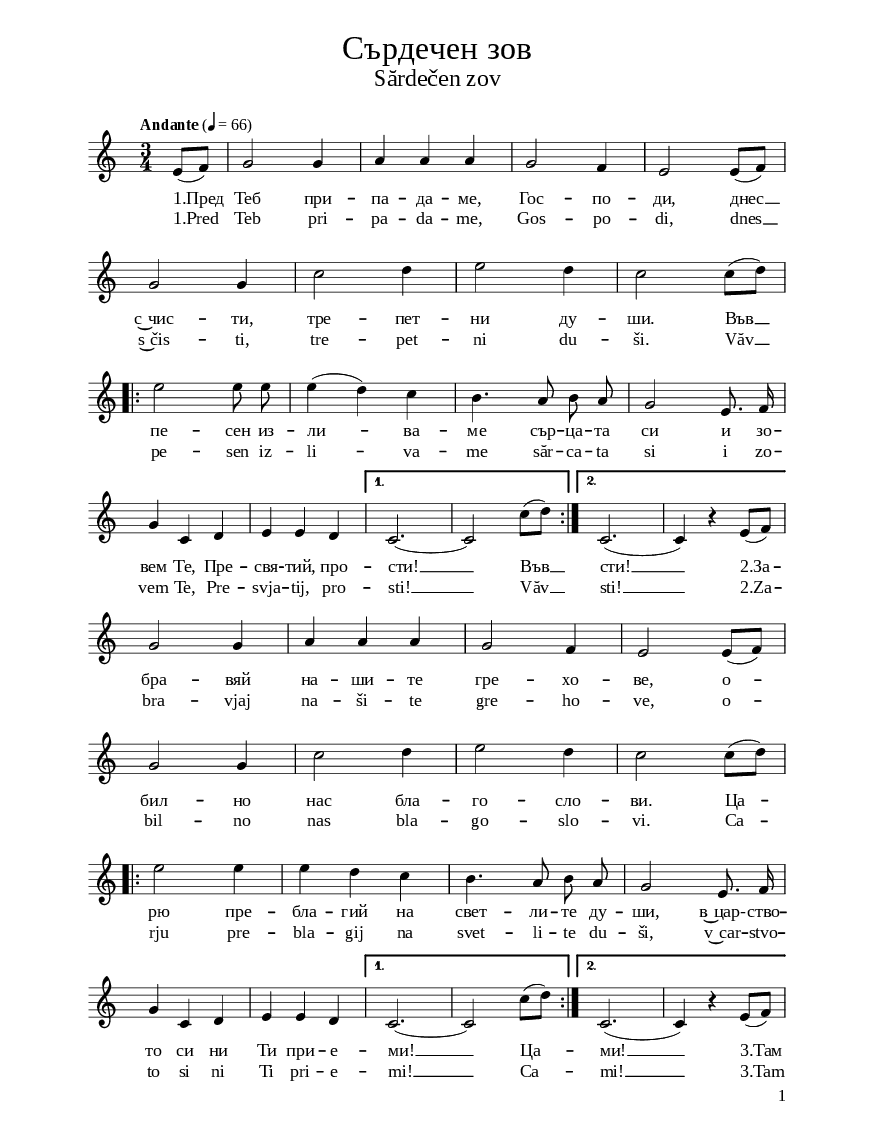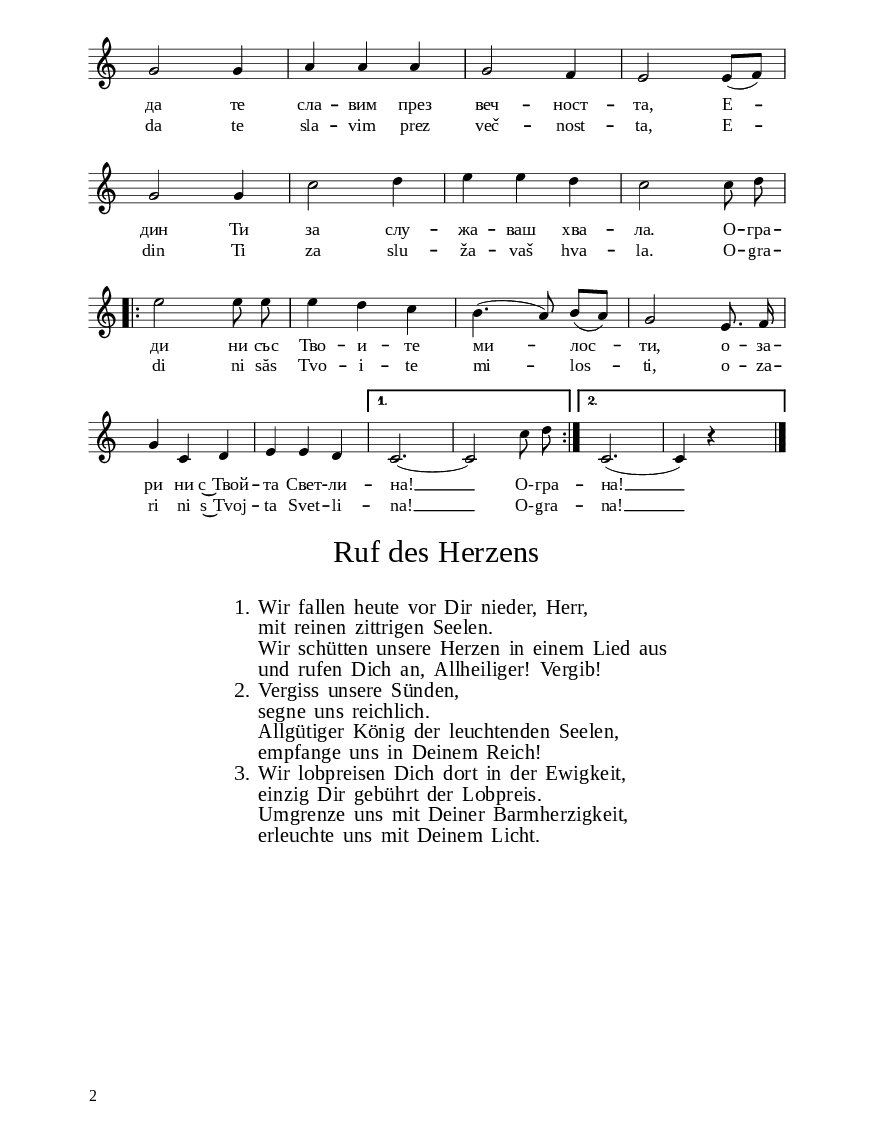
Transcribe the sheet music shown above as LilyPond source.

\version "2.24.1"

% include paper part and global functions
\include "include/globals.ily"

\bookpart {
  \label #'ref039
  \tocItem \markup "Сърдечен зов – Sărdečen zov"
  \include "include/bookpart-paper.ily"
  \score {
    \include "include/score-layout.ily"

    \new Voice \absolute {
      \clef treble
      \key c \major
      \time 3/4
      \tempoFunc "Andante" 4 "66"
      \autoBeamOff
      \partial 4
      e'8 ([f'8]) |  g'2 g'4 |  a'4 a' a' | g'2 f'4 | e'2 e'8 ([ f' ]) | \break

      g'2 g'4 | c''2 d''4 | e''2 d''4 | c''2 c''8 ( [d''8]) | \break

      \repeat volta 2 {
        e''2 e''8 e'' | e''4 ( d'' ) c'' | b'4. a'8   b' a' | g'2 e'8. f'16 | \break
        g'4 c' d' | e' e' d' |
      }
      \alternative {
        { c'2. ~| c'2  \slurSolid c''8 ( [ d'' ] ) |  }

        { c'2.  ( | c'4 ) r4 e'8 ([f'8 ])| \break }
      }

      g'2 g'4 |  a'4 a' a' | g'2 f'4 | e'2 e'8 ([ f' ]) | \break

      g'2 g'4 | c''2 d''4 | e''2 d''4 | c''2 c''8 ( [d''8]) | \break

      \repeat volta 2 {
        e''2 e''4 | e''4 d'' c'' | b'4. a'8  b' a' | g'2 e'8. f'16 | \break
        g'4 c' d' | e' e' d' |
      }

      \alternative {
        { c'2. ~| c'2  c''8 ( [ d'' ] ) |  }
        { c'2. ( | c'4 ) r4 e'8 ([f'8 ])| \break }
      }

      g'2 g'4 |  a'4 a' a' | g'2 f'4 | e'2 e'8 ([ f' ]) | \break

      g'2 g'4 | c''2 d''4 | e''4 e''4 d''4 | c''2 c''8 d''8 | \break

      \repeat volta 2 {
        e''2 e''8  e'' | e''4  d'' c'' | b'4. ( a'8 )  b' ([a']) | g'2 e'8. f'16 | \break
        g'4 c' d' | e' e' d' |
      }
      \alternative {
        { c'2. ~| c'2 c''8  d''   |   }
        { c'2. ( | c'4 ) r4 s4 \bar "|."  | \break }
      }

    }

    \addlyrics {
      "1.Пред" Теб при -- па -- да -- ме, Гос -- по -- ди, днес __
      с~чис -- ти, тре -- пет -- ни  ду -- ши. Във __
      пе -- сен из -- ли --  ва -- ме  сър -- ца -- та си и зо --
      вем Те, Пре -- свя -- тий, про -- сти! __ Във __ сти! __

      "2.За" -- бра -- вяй на -- ши -- те гре -- хо -- ве, о --
      бил -- но нас бла -- го -- сло -- ви. Ца --
      рю пре -- бла -- гий на свет -- ли -- те ду -- ши, "в~цар-" -- ство --
      то си ни Ти при -- е -- ми! __ Ца -- ми! __

      "3.Там" да те сла -- вим през веч -- ност -- та, E --
      дин Ти за слу -- жа -- ваш хва -- ла. О -- гра --
      ди ни със Тво -- и -- те ми -- лос -- ти, о -- за --
      ри ни с~Твой -- та Свет -- ли -- на! __ "О-" -- гра -- на! __
    }
     \addlyrics {
      "1.Pred" Teb pri -- pa -- da -- me, Gos -- po -- di, dnes __
      s~čis -- ti, tre -- pet -- ni  du -- ši. Văv __
      pe -- sen iz -- li --  va -- me  săr -- ca -- ta si i zo --
      vem Te, Pre -- svja -- tij, pro -- sti! __ Văv __ sti! __

      "2.Za" -- bra -- vjaj na -- ši -- te gre -- ho -- ve, o --
      bil -- no nas bla -- go -- slo -- vi. Ca --
      rju pre -- bla -- gij na svet -- li -- te du -- ši, v~car -- stvo --
      to si ni Ti pri -- e -- mi! __ Ca -- mi! __

      "3.Tam" da te sla -- vim prez več -- nost -- ta, E --
      din Ti za slu -- ža -- vaš hva -- la. O -- gra --
      di ni săs Tvo -- i -- te mi -- los -- ti, o -- za --
      ri ni s~Tvoj -- ta Svet -- li -- na! __ "O-" -- gra -- na! __
    }

    \header {
      title = \titleFunc "Сърдечен зов" "Sărdečen zov"
    }

    \midi{}

  } % score

  % include foreign translation(s) of the song
  \version "2.20.0"

\markup \fill-line { \fontsize #6 "Ruf des Herzens" }
\markup \null
\markup \null
\markup \fontsize #+2.5 {
  \hspace #14
  \override #'(baseline-skip . 2)
  \column {
    \line { "   " }

    \line { 1. Wir fallen heute vor Dir nieder, Herr, }

    \line { "   "mit reinen zittrigen Seelen.}

    \line { "   "Wir schütten unsere Herzen in einem Lied aus }

    \line { "   "und rufen Dich an, Allheiliger! Vergib!}

    \line { 2. Vergiss unsere Sünden, }

    \line { "   "segne uns reichlich.}

    \line { "   "Allgütiger König der leuchtenden Seelen,}

    \line { "   "empfange uns in Deinem Reich!}

    \line { 3. Wir lobpreisen Dich dort in der Ewigkeit,}

    \line { "   "einzig Dir gebührt der Lobpreis.}

    \line { "   "Umgrenze uns mit Deiner Barmherzigkeit,}

    \line { "   "erleuchte uns mit Deinem Licht.}
  }
}


} % bookpart
